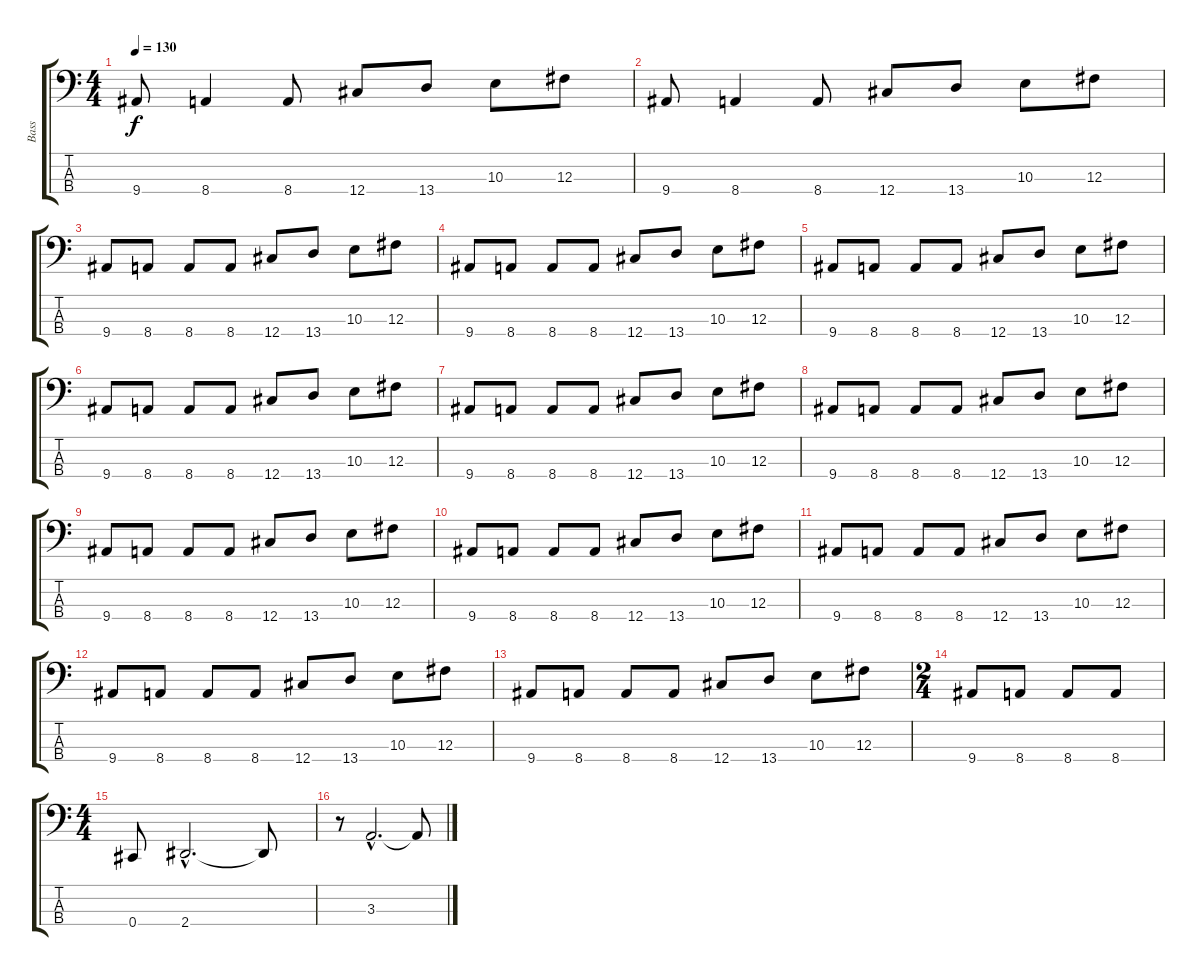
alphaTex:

\track ("Bass" "Bass") {instrument electricbasspick}
\staff {score tabs}
\tuning (E2 B1 Gb1 Db1) {hide}
\ts (4 4)
\tempo 130
\clef f4
\ks c
9.4.8{dy f} 8.4.4 8.4.8 12.4.8 13.4.8 10.3.8 12.3.8 |
9.4.8 8.4.4 8.4.8 12.4.8 13.4.8 10.3.8 12.3.8 |
9.4.8 8.4.8 8.4.8 8.4.8 12.4.8 13.4.8 10.3.8 12.3.8 |
9.4.8 8.4.8 8.4.8 8.4.8 12.4.8 13.4.8 10.3.8 12.3.8 |
9.4.8 8.4.8 8.4.8 8.4.8 12.4.8 13.4.8 10.3.8 12.3.8 |
9.4.8 8.4.8 8.4.8 8.4.8 12.4.8 13.4.8 10.3.8 12.3.8 |
9.4.8 8.4.8 8.4.8 8.4.8 12.4.8 13.4.8 10.3.8 12.3.8 |
9.4.8 8.4.8 8.4.8 8.4.8 12.4.8 13.4.8 10.3.8 12.3.8 |
9.4.8 8.4.8 8.4.8 8.4.8 12.4.8 13.4.8 10.3.8 12.3.8 |
9.4.8 8.4.8 8.4.8 8.4.8 12.4.8 13.4.8 10.3.8 12.3.8 |
9.4.8 8.4.8 8.4.8 8.4.8 12.4.8 13.4.8 10.3.8 12.3.8 |
9.4.8 8.4.8 8.4.8 8.4.8 12.4.8 13.4.8 10.3.8 12.3.8 |
9.4.8 8.4.8 8.4.8 8.4.8 12.4.8 13.4.8 10.3.8 12.3.8 |
\ts (2 4)
9.4.8 8.4.8 8.4.8 8.4.8 |
\ts (4 4)
0.4.8 2.4{hac}.2{d} 2.4{t}.8 |
r.8 3.3{hac}.2{d} 3.3{t}.8
